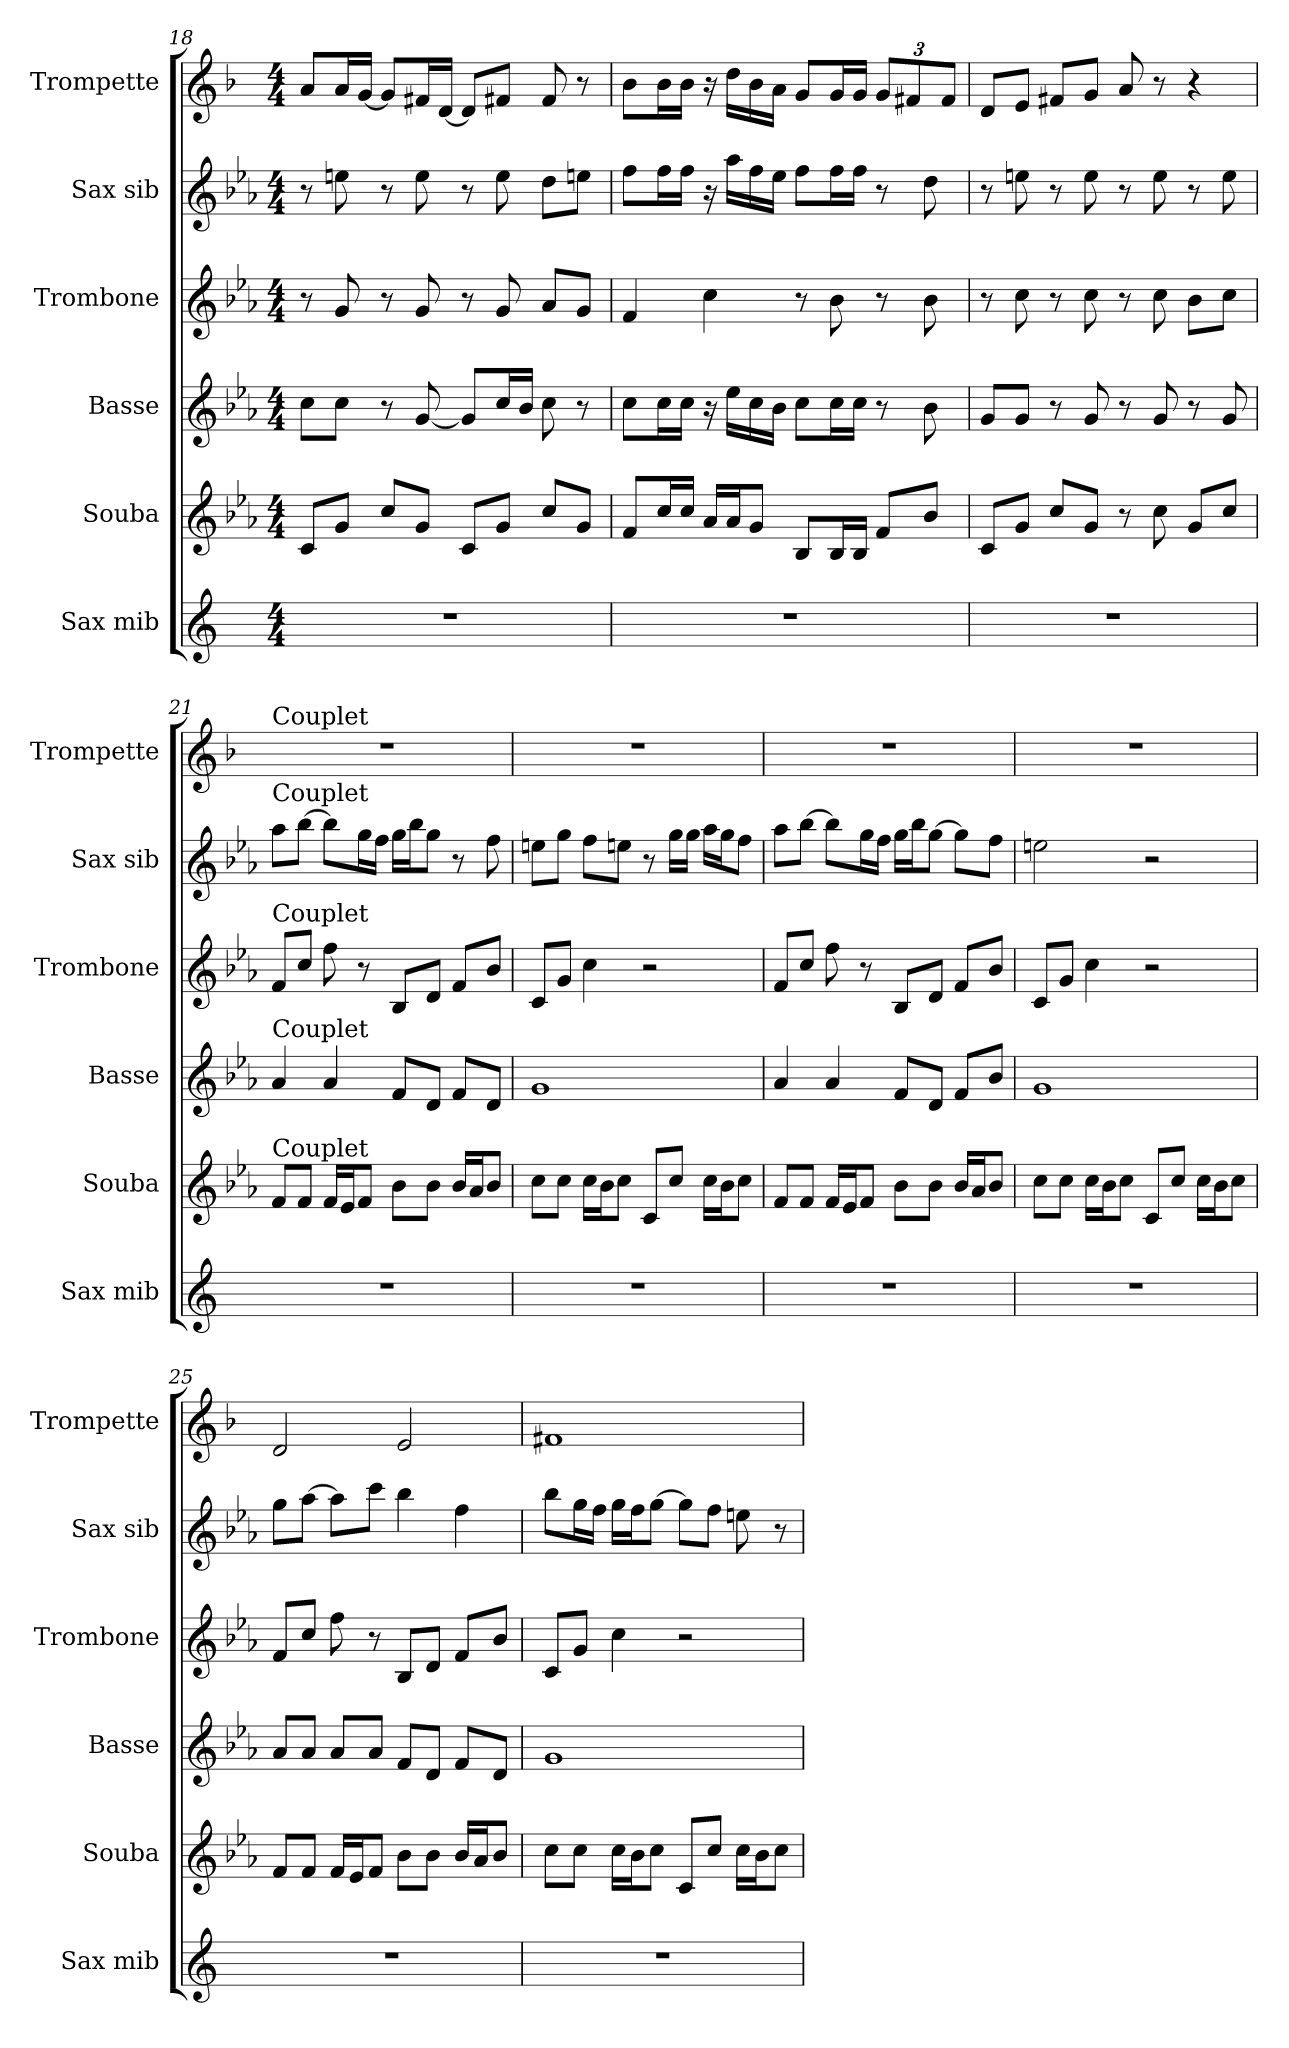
**kern	**kern	**kern	**kern	**kern	**kern
*part6	*part5	*part4	*part3	*part2	*part1
*staff6	*staff5	*staff4	*staff3	*staff2	*staff1
*I"Sax mib	*I"Souba	*I"Basse	*I"Trombone	*I"Sax sib	*I"Trompette
*I'Sax mib	*I'Souba	*I'Basse	*I'Trombone	*I'Sax sib	*I'Trompette
*clefG2	*clefG2	*clefG2	*clefG2	*clefG2	*clefG2
*ITrd8c14	*ITrd15c26	*ITrd8c14	*ITrd8c14	*ITrd8c14	*ITrd1c2
*	*k[b-e-a-]	*k[b-e-a-]	*k[b-e-a-]	*k[b-e-a-]	*k[b-e-a-]
*M4/4	*M4/4	*M4/4	*M4/4	*M4/4	*M4/4
=18	=18	=18	=18	=18	=18
1r	8CCL	8cL	8r	8r	8gL
.	8GGJ	8cJ	8G	8en	16gL
.	.	.	.	.	[16fJJ
.	8CL	8r	8r	8r	8fL]
.	8GGJ	[8G	8G	8e	16enL
.	.	.	.	.	[16cJJ
.	8CCL	8GL]	8r	8r	8cL]
.	8GGJ	16cL	8G	8e	8enJ
.	.	16B-JJ	.	.	.
.	8CL	8c	8A-L	8dL	8e
.	8GGJ	8r	8GJ	8enJ	8r
=19	=19	=19	=19	=19	=19
1r	8FFL	8cL	4F	8fL	8a-L
.	16CL	16cL	.	16fL	16a-L
.	16CJJ	16cJJ	.	16fJJ	16a-JJ
.	16AA-LL	16r	4c	16r	16r
.	16AA-J	16e-LL	.	16a-LL	16ccLL
.	8GGJ	16c	.	16f	16a-
.	.	16B-JJ	.	16e-JJ	16gJJ
.	8BBB-L	8cL	8r	8fL	8fL
.	16BBB-L	16cL	8B-	16fL	16fL
.	16BBB-JJ	16cJJ	.	16fJJ	16fJJ
.	8FFL	8r	8r	8r	12fL
.	.	.	.	.	12en
.	8BB-J	8B-	8B-	8d	.
.	.	.	.	.	12eJ
=20	=20	=20	=20	=20	=20
1r	8CCL	8GL	8r	8r	8cL
.	8GGJ	8GJ	8c	8en	8dJ
.	8CL	8r	8r	8r	8enL
.	8GGJ	8G	8c	8e	8fJ
.	8r	8r	8r	8r	8g
.	8C	8G	8c	8e	8r
.	8GGL	8r	8B-L	8r	4r
.	8CJ	8G	8cJ	8e	.
=21	=21	=21	=21	=21	=21
!	!	!	!	!	!LO:TX:t=Couplet
!	!	!	!	!LO:TX:t=Couplet	!
!	!	!	!LO:TX:t=Couplet	!	!
!	!	!LO:TX:t=Couplet	!	!	!
!	!LO:TX:t=Couplet	!	!	!	!
1r	8FFL	4A-	8FL	8a-L	1r
.	8FFJ	.	8cJ	[8b-J	.
.	16FFLL	4A-	8f	8b-L]	.
.	16EE-J	.	.	.	.
.	8FFJ	.	8r	16gL	.
.	.	.	.	16fJJ	.
.	8BB-L	8FL	8BB-L	16gLL	.
.	.	.	.	16b-J	.
.	8BB-J	8DJ	8DJ	8gJ	.
.	16BB-LL	8FL	8FL	8r	.
.	16AA-J	.	.	.	.
.	8BB-J	8DJ	8B-J	8f	.
=22	=22	=22	=22	=22	=22
1r	8CL	1G	8CL	8enL	1r
.	8CJ	.	8GJ	8gJ	.
.	16CLL	.	4c	8fL	.
.	16BB-J	.	.	.	.
.	8CJ	.	.	8enJ	.
.	8CCL	.	2r	8r	.
.	8CJ	.	.	16gLL	.
.	.	.	.	16gJJ	.
.	16CLL	.	.	16a-LL	.
.	16BB-J	.	.	16gJ	.
.	8CJ	.	.	8fJ	.
=23	=23	=23	=23	=23	=23
1r	8FFL	4A-	8FL	8a-L	1r
.	8FFJ	.	8cJ	[8b-J	.
.	16FFLL	4A-	8f	8b-L]	.
.	16EE-J	.	.	.	.
.	8FFJ	.	8r	16gL	.
.	.	.	.	16fJJ	.
.	8BB-L	8FL	8BB-L	16gLL	.
.	.	.	.	16b-J	.
.	8BB-J	8DJ	8DJ	[8gJ	.
.	16BB-LL	8FL	8FL	8gL]	.
.	16AA-J	.	.	.	.
.	8BB-J	8B-J	8B-J	8fJ	.
=24	=24	=24	=24	=24	=24
1r	8CL	1G	8CL	2en	1r
.	8CJ	.	8GJ	.	.
.	16CLL	.	4c	.	.
.	16BB-J	.	.	.	.
.	8CJ	.	.	.	.
.	8CCL	.	2r	2r	.
.	8CJ	.	.	.	.
.	16CLL	.	.	.	.
.	16BB-J	.	.	.	.
.	8CJ	.	.	.	.
=25	=25	=25	=25	=25	=25
1r	8FFL	8A-L	8FL	8gL	2c
.	8FFJ	8A-J	8cJ	[8a-J	.
.	16FFLL	8A-L	8f	8a-L]	.
.	16EE-J	.	.	.	.
.	8FFJ	8A-J	8r	8ccJ	.
.	8BB-L	8FL	8BB-L	4b-	2d
.	8BB-J	8DJ	8DJ	.	.
.	16BB-LL	8FL	8FL	4f	.
.	16AA-J	.	.	.	.
.	8BB-J	8DJ	8B-J	.	.
=26	=26	=26	=26	=26	=26
1r	8CL	1G	8CL	8b-L	1en
.	8CJ	.	8GJ	16gL	.
.	.	.	.	16fJJ	.
.	16CLL	.	4c	16gLL	.
.	16BB-J	.	.	16fJ	.
.	8CJ	.	.	[8gJ	.
.	8CCL	.	2r	8gL]	.
.	8CJ	.	.	8fJ	.
.	16CLL	.	.	8en	.
.	16BB-J	.	.	.	.
.	8CJ	.	.	8r	.
=	=	=	=	=	=
*-	*-	*-	*-	*-	*-
